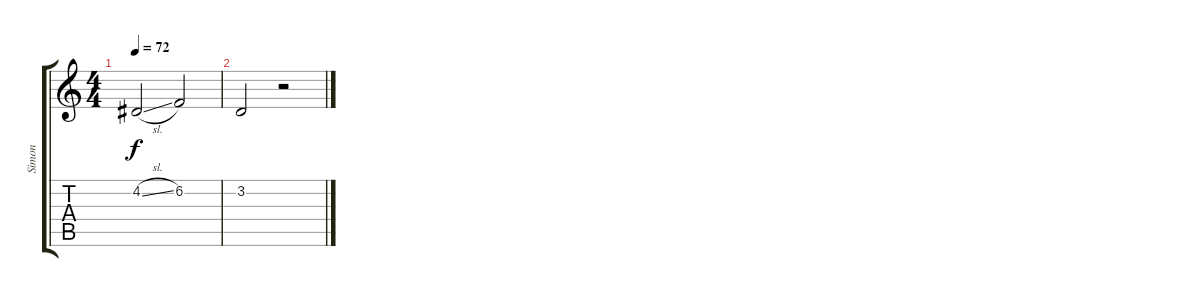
\track ("Simon" "Simon") {instrument voiceoohs}
\staff {score tabs}
\tuning (E4 B3 G3 D3 A2 E2) {hide}
\ts (4 4)
\tempo 72
\clef g2
\ks c
4.2{sl}.2{dy f} 6.2.2 |
3.2.2 r.2
